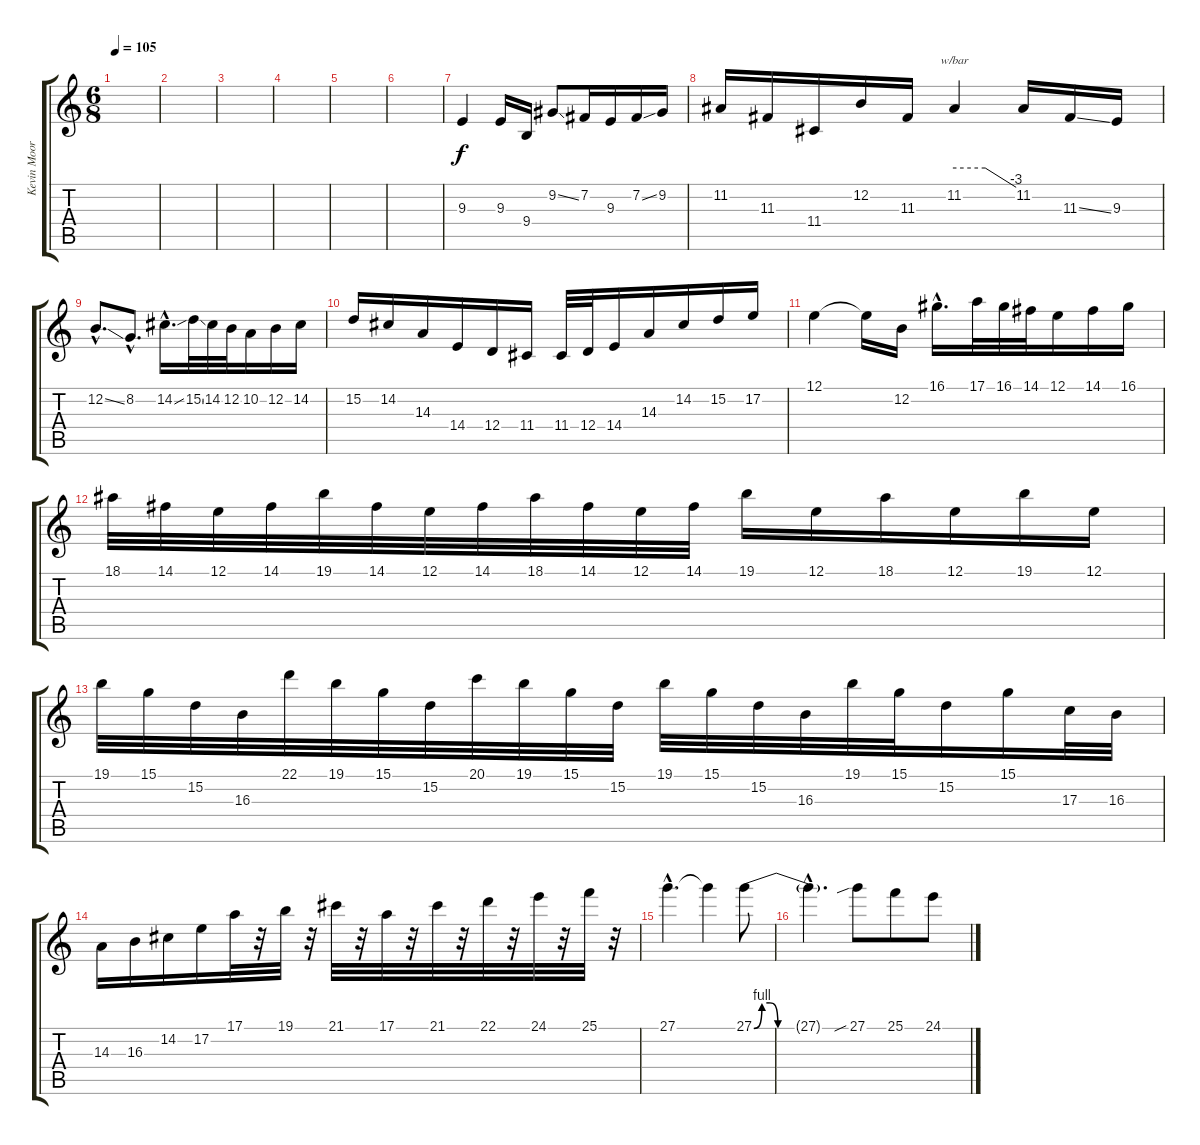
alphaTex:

\track ("Kevin Moore" "Kevin Moor") {instrument lead2sawtooth}
\staff {score tabs}
\tuning (E4 B3 G3 D3 A2 E2) {hide}
\ts (6 8)
\tempo 105
\clef g2
\ks c
|
|
|
|
|
|
9.3.4 9.3.16 9.4.16 9.2{ss}.8 7.2.16 9.3.16 7.2{ss}.16 9.2.16 |
11.2.16 11.3.16 11.4.16 12.2.16 11.3.16 11.2.4{tbe (custom default 0 0 30 0 60 -12)} 11.2.16 11.3{ss}.16 9.3.16 |
12.2{ss hac}.8{d} 8.2{hac}.8{d} 14.2{ss hac}.16{d} 15.2{ss}.32 14.2.32 12.2.32 10.2.16 12.2.16 14.2.16 |
15.2.16 14.2.16 14.3.16 14.4.16 12.4.16 11.4.16 11.4.32 12.4.32 14.4.16 14.3.16 14.2.16 15.2.16 17.2.16 |
12.1.4 12.1{t}.16 12.2.16 16.1{hac}.16{d} 17.1.32 16.1.32 14.1.32 12.1.16 14.1.16 16.1.16 |
18.1.32 14.1.32 12.1.32 14.1.32 19.1.32 14.1.32 12.1.32 14.1.32 18.1.32 14.1.32 12.1.32 14.1.32 19.1.16 12.1.16 18.1.16 12.1.16 19.1.16 12.1.16 |
19.1.32 15.1.32 15.2.32 16.3.32 22.1.32 19.1.32 15.1.32 15.2.32 20.1.32 19.1.32 15.1.32 15.2.32 19.1.32 15.1.32 15.2.32 16.3.32 19.1.32 15.1.32 15.2.16 15.1.16 17.3.32 16.3.32 |
14.3.16 16.3.16 14.2.16 17.2.16 17.1.32 r.32 19.1.32 r.32 21.1.32 r.32 17.1.32 r.32 21.1.32 r.32 22.1.32 r.32 24.1.32 r.32 25.1.32 r.32 |
27.1{hac}.4{d} 27.1{t}.4 27.1{be (custom 0 0 5 4 10 4 15 0 60 0)}.8 |
27.1{hac t}.4{d} 27.1{sib}.8 25.1.8 24.1.8
